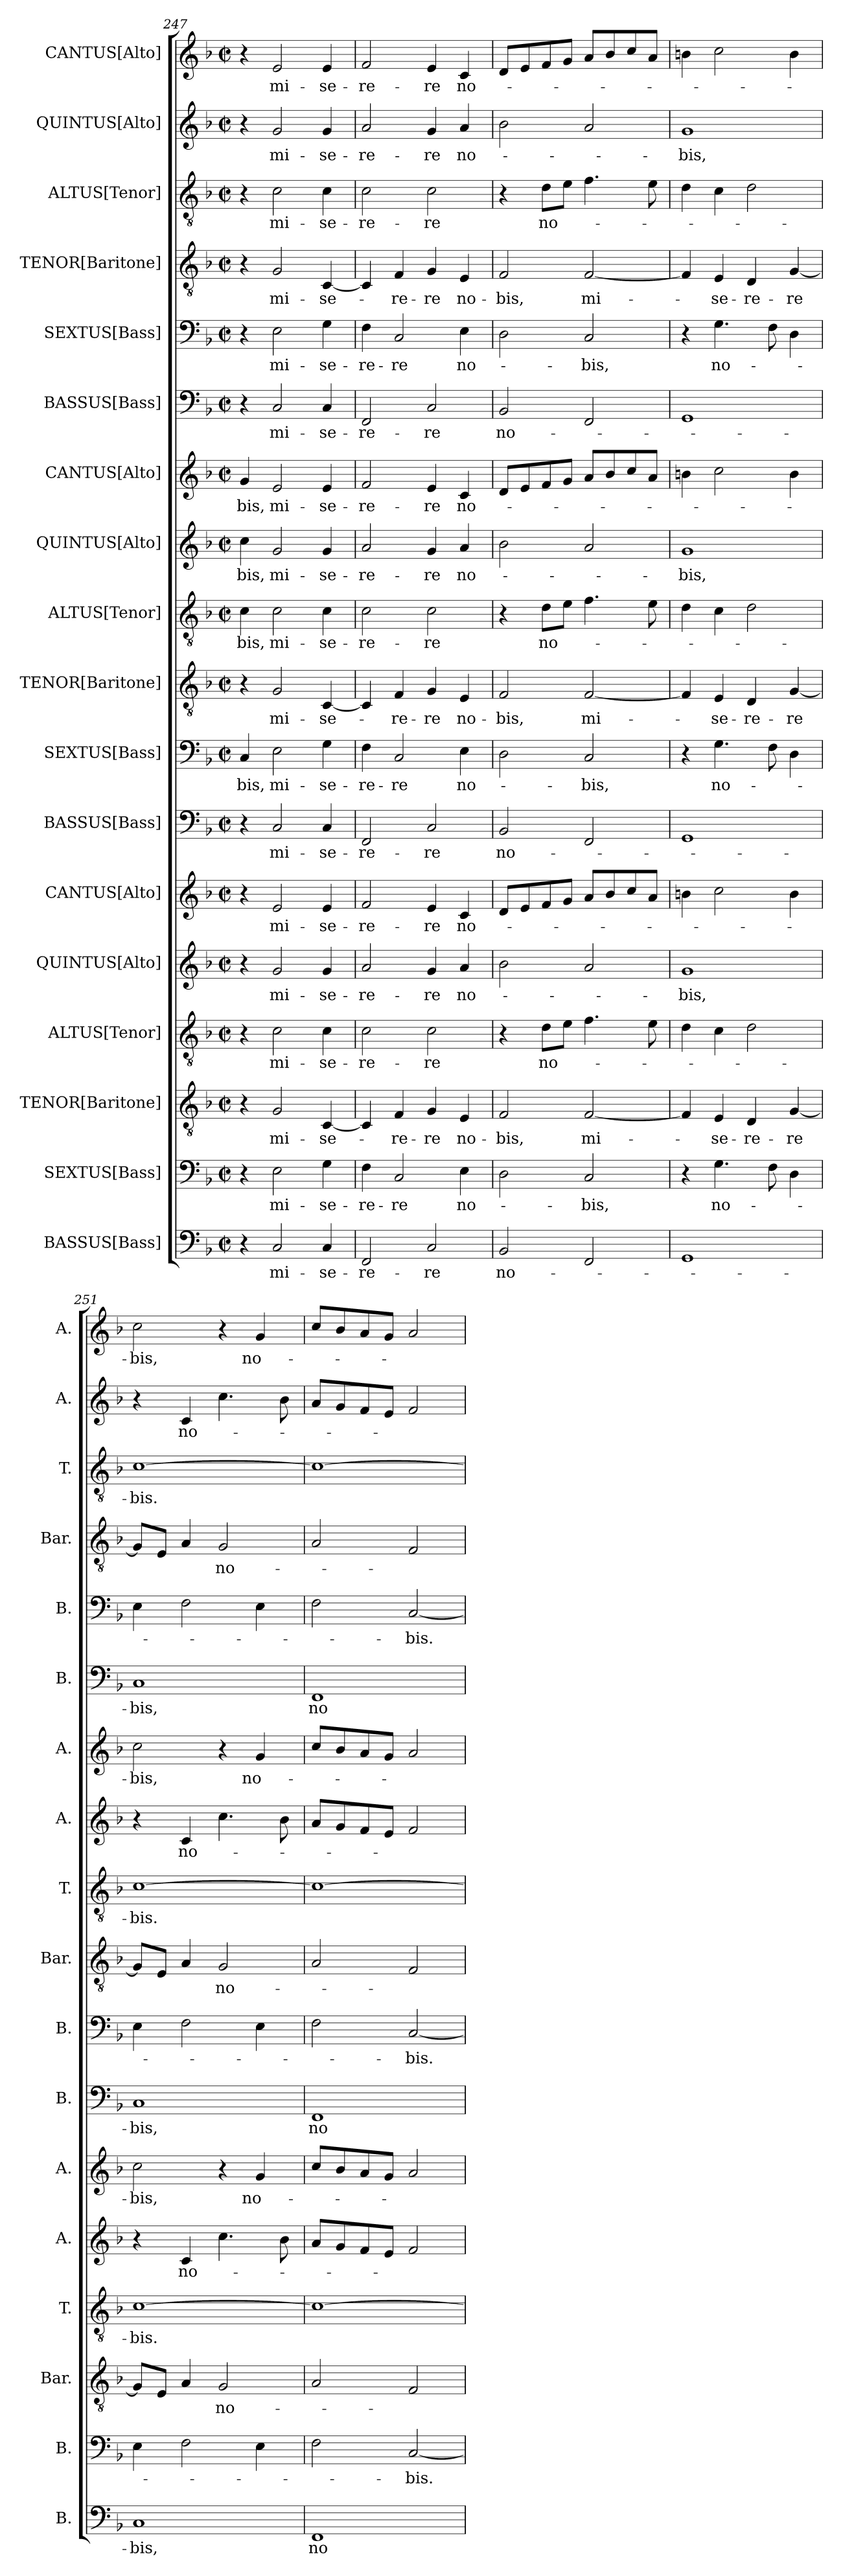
**kern	**text	**kern	**text	**kern	**text	**kern	**text	**kern	**text	**kern	**text	**kern	**text	**kern	**text	**kern	**text	**kern	**text	**kern	**text	**kern	**text	**kern	**text	**kern	**text	**kern	**text	**kern	**text	**kern	**text	**kern	**text
*part18	*part18	*part17	*part17	*part16	*part16	*part15	*part15	*part14	*part14	*part13	*part13	*part12	*part12	*part11	*part11	*part10	*part10	*part9	*part9	*part8	*part8	*part7	*part7	*part6	*part6	*part5	*part5	*part4	*part4	*part3	*part3	*part2	*part2	*part1	*part1
*staff18	*staff18	*staff17	*staff17	*staff16	*staff16	*staff15	*staff15	*staff14	*staff14	*staff13	*staff13	*staff12	*staff12	*staff11	*staff11	*staff10	*staff10	*staff9	*staff9	*staff8	*staff8	*staff7	*staff7	*staff6	*staff6	*staff5	*staff5	*staff4	*staff4	*staff3	*staff3	*staff2	*staff2	*staff1	*staff1
*I"BASSUS[Bass]	*	*I"SEXTUS[Bass]	*	*I"TENOR[Baritone]	*	*I"ALTUS[Tenor]	*	*I"QUINTUS[Alto]	*	*I"CANTUS[Alto]	*	*I"BASSUS[Bass]	*	*I"SEXTUS[Bass]	*	*I"TENOR[Baritone]	*	*I"ALTUS[Tenor]	*	*I"QUINTUS[Alto]	*	*I"CANTUS[Alto]	*	*I"BASSUS[Bass]	*	*I"SEXTUS[Bass]	*	*I"TENOR[Baritone]	*	*I"ALTUS[Tenor]	*	*I"QUINTUS[Alto]	*	*I"CANTUS[Alto]	*
*I'B.	*	*I'B.	*	*I'Bar.	*	*I'T.	*	*I'A.	*	*I'A.	*	*I'B.	*	*I'B.	*	*I'Bar.	*	*I'T.	*	*I'A.	*	*I'A.	*	*I'B.	*	*I'B.	*	*I'Bar.	*	*I'T.	*	*I'A.	*	*I'A.	*
*clefF4	*	*clefF4	*	*clefGv2	*	*clefGv2	*	*clefG2	*	*clefG2	*	*clefF4	*	*clefF4	*	*clefGv2	*	*clefGv2	*	*clefG2	*	*clefG2	*	*clefF4	*	*clefF4	*	*clefGv2	*	*clefGv2	*	*clefG2	*	*clefG2	*
*	*	*	*	*ITrd7c12	*	*ITrd7c12	*	*	*	*	*	*	*	*	*	*ITrd7c12	*	*ITrd7c12	*	*	*	*	*	*	*	*	*	*ITrd7c12	*	*ITrd7c12	*	*	*	*	*
*k[b-]	*	*k[b-]	*	*k[b-]	*	*k[b-]	*	*k[b-]	*	*k[b-]	*	*k[b-]	*	*k[b-]	*	*k[b-]	*	*k[b-]	*	*k[b-]	*	*k[b-]	*	*k[b-]	*	*k[b-]	*	*k[b-]	*	*k[b-]	*	*k[b-]	*	*k[b-]	*
*F:	*	*F:	*	*F:	*	*F:	*	*F:	*	*F:	*	*F:	*	*F:	*	*F:	*	*F:	*	*F:	*	*F:	*	*F:	*	*F:	*	*F:	*	*F:	*	*F:	*	*F:	*
*M2/2	*	*M2/2	*	*M2/2	*	*M2/2	*	*M2/2	*	*M2/2	*	*M2/2	*	*M2/2	*	*M2/2	*	*M2/2	*	*M2/2	*	*M2/2	*	*M2/2	*	*M2/2	*	*M2/2	*	*M2/2	*	*M2/2	*	*M2/2	*
*met(c|)	*	*met(c|)	*	*met(c|)	*	*met(c|)	*	*met(c|)	*	*met(c|)	*	*met(c|)	*	*met(c|)	*	*met(c|)	*	*met(c|)	*	*met(c|)	*	*met(c|)	*	*met(c|)	*	*met(c|)	*	*met(c|)	*	*met(c|)	*	*met(c|)	*	*met(c|)	*
=247	=247	=247	=247	=247	=247	=247	=247	=247	=247	=247	=247	=247	=247	=247	=247	=247	=247	=247	=247	=247	=247	=247	=247	=247	=247	=247	=247	=247	=247	=247	=247	=247	=247	=247	=247
!	!	!	!	!	!	!	!	!	!	!	!	!	!	!	!LO:LY:b	!	!	!	!LO:LY:b	!	!LO:LY:b	!	!LO:LY:b	!	!	!	!	!	!	!	!	!	!	!	!
4r	.	4r	.	4r	.	4r	.	4r	.	4r	.	4r	.	4C/	-bis,	4r	.	4C\	-bis,	4cc\	-bis,	4g/	-bis,	4r	.	4r	.	4r	.	4r	.	4r	.	4r	.
!	!LO:LY:b	!	!LO:LY:b	!	!LO:LY:b	!	!LO:LY:b	!	!LO:LY:b	!	!LO:LY:b	!	!LO:LY:b	!	!LO:LY:b	!	!LO:LY:b	!	!LO:LY:b	!	!LO:LY:b	!	!LO:LY:b	!	!LO:LY:b	!	!LO:LY:b	!	!LO:LY:b	!	!LO:LY:b	!	!LO:LY:b	!	!LO:LY:b
2C/	mi-	2E\	mi-	2GG/	mi-	2C\	mi-	2g/	mi-	2e/	mi-	2C/	mi-	2E\	mi-	2GG/	mi-	2C\	mi-	2g/	mi-	2e/	mi-	2C/	mi-	2E\	mi-	2GG/	mi-	2C\	mi-	2g/	mi-	2e/	mi-
!	!LO:LY:b	!	!LO:LY:b	!	!LO:LY:b	!	!LO:LY:b	!	!LO:LY:b	!	!LO:LY:b	!	!LO:LY:b	!	!LO:LY:b	!	!LO:LY:b	!	!LO:LY:b	!	!LO:LY:b	!	!LO:LY:b	!	!LO:LY:b	!	!LO:LY:b	!	!LO:LY:b	!	!LO:LY:b	!	!LO:LY:b	!	!LO:LY:b
4C/	-se-	4G\	-se-	[<4CC/	-se-	4C\	-se-	4g/	-se-	4e/	-se-	4C/	-se-	4G\	-se-	[<4CC/	-se-	4C\	-se-	4g/	-se-	4e/	-se-	4C/	-se-	4G\	-se-	[<4CC/	-se-	4C\	-se-	4g/	-se-	4e/	-se-
=248	=248	=248	=248	=248	=248	=248	=248	=248	=248	=248	=248	=248	=248	=248	=248	=248	=248	=248	=248	=248	=248	=248	=248	=248	=248	=248	=248	=248	=248	=248	=248	=248	=248	=248	=248
!	!LO:LY:b	!	!LO:LY:b	!	!	!	!LO:LY:b	!	!LO:LY:b	!	!LO:LY:b	!	!LO:LY:b	!	!LO:LY:b	!	!	!	!LO:LY:b	!	!LO:LY:b	!	!LO:LY:b	!	!LO:LY:b	!	!LO:LY:b	!	!	!	!LO:LY:b	!	!LO:LY:b	!	!LO:LY:b
2FF/	-re-	4F\	-re-	4CC/]	.	2C\	-re-	2a/	-re-	2f/	-re-	2FF/	-re-	4F\	-re-	4CC/]	.	2C\	-re-	2a/	-re-	2f/	-re-	2FF/	-re-	4F\	-re-	4CC/]	.	2C\	-re-	2a/	-re-	2f/	-re-
!	!	!	!LO:LY:b	!	!LO:LY:b	!	!	!	!	!	!	!	!	!	!LO:LY:b	!	!LO:LY:b	!	!	!	!	!	!	!	!	!	!LO:LY:b	!	!LO:LY:b	!	!	!	!	!	!
.	.	2C/	-re	4FF/	-re-	.	.	.	.	.	.	.	.	2C/	-re	4FF/	-re-	.	.	.	.	.	.	.	.	2C/	-re	4FF/	-re-	.	.	.	.	.	.
!	!LO:LY:b	!	!	!	!LO:LY:b	!	!LO:LY:b	!	!LO:LY:b	!	!LO:LY:b	!	!LO:LY:b	!	!	!	!LO:LY:b	!	!LO:LY:b	!	!LO:LY:b	!	!LO:LY:b	!	!LO:LY:b	!	!	!	!LO:LY:b	!	!LO:LY:b	!	!LO:LY:b	!	!LO:LY:b
2C/	-re	.	.	4GG/	-re	2C\	-re	4g/	-re	4e/	-re	2C/	-re	.	.	4GG/	-re	2C\	-re	4g/	-re	4e/	-re	2C/	-re	.	.	4GG/	-re	2C\	-re	4g/	-re	4e/	-re
!	!	!	!LO:LY:b	!	!LO:LY:b	!	!	!	!LO:LY:b	!	!LO:LY:b	!	!	!	!LO:LY:b	!	!LO:LY:b	!	!	!	!LO:LY:b	!	!LO:LY:b	!	!	!	!LO:LY:b	!	!LO:LY:b	!	!	!	!LO:LY:b	!	!LO:LY:b
.	.	4E\	no-	4EE/	no-	.	.	4a/	no-	4c/	no-	.	.	4E\	no-	4EE/	no-	.	.	4a/	no-	4c/	no-	.	.	4E\	no-	4EE/	no-	.	.	4a/	no-	4c/	no-
=249	=249	=249	=249	=249	=249	=249	=249	=249	=249	=249	=249	=249	=249	=249	=249	=249	=249	=249	=249	=249	=249	=249	=249	=249	=249	=249	=249	=249	=249	=249	=249	=249	=249	=249	=249
!	!LO:LY:b	!	!	!	!LO:LY:b	!	!	!	!	!	!	!	!LO:LY:b	!	!	!	!LO:LY:b	!	!	!	!	!	!	!	!LO:LY:b	!	!	!	!LO:LY:b	!	!	!	!	!	!
2BB-/	no-	2D\	.	2FF/	-bis,	4r	.	2b-\	.	8d/L	.	2BB-/	no-	2D\	.	2FF/	-bis,	4r	.	2b-\	.	8d/L	.	2BB-/	no-	2D\	.	2FF/	-bis,	4r	.	2b-\	.	8d/L	.
.	.	.	.	.	.	.	.	.	.	8e/	.	.	.	.	.	.	.	.	.	.	.	8e/	.	.	.	.	.	.	.	.	.	.	.	8e/	.
!	!	!	!	!	!	!	!LO:LY:b	!	!	!	!	!	!	!	!	!	!	!	!LO:LY:b	!	!	!	!	!	!	!	!	!	!	!	!LO:LY:b	!	!	!	!
.	.	.	.	.	.	8D\L	no-	.	.	8f/	.	.	.	.	.	.	.	8D\L	no-	.	.	8f/	.	.	.	.	.	.	.	8D\L	no-	.	.	8f/	.
.	.	.	.	.	.	8E\J	.	.	.	8g/J	.	.	.	.	.	.	.	8E\J	.	.	.	8g/J	.	.	.	.	.	.	.	8E\J	.	.	.	8g/J	.
!	!	!	!LO:LY:b	!	!LO:LY:b	!	!	!	!	!	!	!	!	!	!LO:LY:b	!	!LO:LY:b	!	!	!	!	!	!	!	!	!	!LO:LY:b	!	!LO:LY:b	!	!	!	!	!	!
2FF/	.	2C/	-bis,	[<2FF/	mi-	4.F\	.	2a/	.	8a/L	.	2FF/	.	2C/	-bis,	[<2FF/	mi-	4.F\	.	2a/	.	8a/L	.	2FF/	.	2C/	-bis,	[<2FF/	mi-	4.F\	.	2a/	.	8a/L	.
.	.	.	.	.	.	.	.	.	.	8b-/	.	.	.	.	.	.	.	.	.	.	.	8b-/	.	.	.	.	.	.	.	.	.	.	.	8b-/	.
.	.	.	.	.	.	.	.	.	.	8cc/	.	.	.	.	.	.	.	.	.	.	.	8cc/	.	.	.	.	.	.	.	.	.	.	.	8cc/	.
.	.	.	.	.	.	8E\	.	.	.	8a/J	.	.	.	.	.	.	.	8E\	.	.	.	8a/J	.	.	.	.	.	.	.	8E\	.	.	.	8a/J	.
=250	=250	=250	=250	=250	=250	=250	=250	=250	=250	=250	=250	=250	=250	=250	=250	=250	=250	=250	=250	=250	=250	=250	=250	=250	=250	=250	=250	=250	=250	=250	=250	=250	=250	=250	=250
!	!	!	!	!	!	!	!	!	!LO:LY:b	!	!	!	!	!	!	!	!	!	!	!	!LO:LY:b	!	!	!	!	!	!	!	!	!	!	!	!LO:LY:b	!	!
1GG	.	4r	.	4FF/]	.	4D\	.	1g	-bis,	4bn\	.	1GG	.	4r	.	4FF/]	.	4D\	.	1g	-bis,	4bn\	.	1GG	.	4r	.	4FF/]	.	4D\	.	1g	-bis,	4bn\	.
!	!	!	!LO:LY:b	!	!LO:LY:b	!	!	!	!	!	!	!	!	!	!LO:LY:b	!	!LO:LY:b	!	!	!	!	!	!	!	!	!	!LO:LY:b	!	!LO:LY:b	!	!	!	!	!	!
.	.	4.G\	no-	4EE/	-se-	4C\	.	.	.	2cc\	.	.	.	4.G\	no-	4EE/	-se-	4C\	.	.	.	2cc\	.	.	.	4.G\	no-	4EE/	-se-	4C\	.	.	.	2cc\	.
!	!	!	!	!	!LO:LY:b	!	!	!	!	!	!	!	!	!	!	!	!LO:LY:b	!	!	!	!	!	!	!	!	!	!	!	!LO:LY:b	!	!	!	!	!	!
.	.	.	.	4DD/	-re-	2D\	.	.	.	.	.	.	.	.	.	4DD/	-re-	2D\	.	.	.	.	.	.	.	.	.	4DD/	-re-	2D\	.	.	.	.	.
.	.	8F\	.	.	.	.	.	.	.	.	.	.	.	8F\	.	.	.	.	.	.	.	.	.	.	.	8F\	.	.	.	.	.	.	.	.	.
!	!	!	!	!	!LO:LY:b	!	!	!	!	!	!	!	!	!	!	!	!LO:LY:b	!	!	!	!	!	!	!	!	!	!	!	!LO:LY:b	!	!	!	!	!	!
.	.	4D\	.	[<4GG/	-re	.	.	.	.	4b\	.	.	.	4D\	.	[<4GG/	-re	.	.	.	.	4b\	.	.	.	4D\	.	[<4GG/	-re	.	.	.	.	4b\	.
=251	=251	=251	=251	=251	=251	=251	=251	=251	=251	=251	=251	=251	=251	=251	=251	=251	=251	=251	=251	=251	=251	=251	=251	=251	=251	=251	=251	=251	=251	=251	=251	=251	=251	=251	=251
!	!LO:LY:b	!	!	!	!	!	!LO:LY:b	!	!	!	!LO:LY:b	!	!LO:LY:b	!	!	!	!	!	!LO:LY:b	!	!	!	!LO:LY:b	!	!LO:LY:b	!	!	!	!	!	!LO:LY:b	!	!	!	!LO:LY:b
1C	-bis,	4E\	.	8GG/L]	.	[>1C	-bis.	4r	.	2cc\	-bis,	1C	-bis,	4E\	.	8GG/L]	.	[>1C	-bis.	4r	.	2cc\	-bis,	1C	-bis,	4E\	.	8GG/L]	.	[>1C	-bis.	4r	.	2cc\	-bis,
.	.	.	.	8EE/J	.	.	.	.	.	.	.	.	.	.	.	8EE/J	.	.	.	.	.	.	.	.	.	.	.	8EE/J	.	.	.	.	.	.	.
!	!	!	!	!	!	!	!	!	!LO:LY:b	!	!	!	!	!	!	!	!	!	!	!	!LO:LY:b	!	!	!	!	!	!	!	!	!	!	!	!LO:LY:b	!	!
.	.	2F\	.	4AA/	.	.	.	4c/	no-	.	.	.	.	2F\	.	4AA/	.	.	.	4c/	no-	.	.	.	.	2F\	.	4AA/	.	.	.	4c/	no-	.	.
!	!	!	!	!	!LO:LY:b	!	!	!	!	!	!	!	!	!	!	!	!LO:LY:b	!	!	!	!	!	!	!	!	!	!	!	!LO:LY:b	!	!	!	!	!	!
.	.	.	.	2GG/	no-	.	.	4.cc\	.	4r	.	.	.	.	.	2GG/	no-	.	.	4.cc\	.	4r	.	.	.	.	.	2GG/	no-	.	.	4.cc\	.	4r	.
!	!	!	!	!	!	!	!	!	!	!	!LO:LY:b	!	!	!	!	!	!	!	!	!	!	!	!LO:LY:b	!	!	!	!	!	!	!	!	!	!	!	!LO:LY:b
.	.	4E\	.	.	.	.	.	.	.	4g/	no-	.	.	4E\	.	.	.	.	.	.	.	4g/	no-	.	.	4E\	.	.	.	.	.	.	.	4g/	no-
.	.	.	.	.	.	.	.	8b-\	.	.	.	.	.	.	.	.	.	.	.	8b-\	.	.	.	.	.	.	.	.	.	.	.	8b-\	.	.	.
=252	=252	=252	=252	=252	=252	=252	=252	=252	=252	=252	=252	=252	=252	=252	=252	=252	=252	=252	=252	=252	=252	=252	=252	=252	=252	=252	=252	=252	=252	=252	=252	=252	=252	=252	=252
!	!LO:LY:b	!	!	!	!	!	!	!	!	!	!	!	!LO:LY:b	!	!	!	!	!	!	!	!	!	!	!	!LO:LY:b	!	!	!	!	!	!	!	!	!	!
1FF	no-	2F\	.	2AA/	.	1C_	.	8a/L	.	8cc/L	.	1FF	no-	2F\	.	2AA/	.	1C_	.	8a/L	.	8cc/L	.	1FF	no-	2F\	.	2AA/	.	1C_	.	8a/L	.	8cc/L	.
.	.	.	.	.	.	.	.	8g/	.	8b-/	.	.	.	.	.	.	.	.	.	8g/	.	8b-/	.	.	.	.	.	.	.	.	.	8g/	.	8b-/	.
.	.	.	.	.	.	.	.	8f/	.	8a/	.	.	.	.	.	.	.	.	.	8f/	.	8a/	.	.	.	.	.	.	.	.	.	8f/	.	8a/	.
.	.	.	.	.	.	.	.	8e/J	.	8g/J	.	.	.	.	.	.	.	.	.	8e/J	.	8g/J	.	.	.	.	.	.	.	.	.	8e/J	.	8g/J	.
!	!	!	!LO:LY:b	!	!	!	!	!	!	!	!	!	!	!	!LO:LY:b	!	!	!	!	!	!	!	!	!	!	!	!LO:LY:b	!	!	!	!	!	!	!	!
.	.	[<2C/	-bis.	2FF/	.	.	.	2f/	.	2a/	.	.	.	[<2C/	-bis.	2FF/	.	.	.	2f/	.	2a/	.	.	.	[<2C/	-bis.	2FF/	.	.	.	2f/	.	2a/	.
=	=	=	=	=	=	=	=	=	=	=	=	=	=	=	=	=	=	=	=	=	=	=	=	=	=	=	=	=	=	=	=	=	=	=	=
*-	*-	*-	*-	*-	*-	*-	*-	*-	*-	*-	*-	*-	*-	*-	*-	*-	*-	*-	*-	*-	*-	*-	*-	*-	*-	*-	*-	*-	*-	*-	*-	*-	*-	*-	*-
